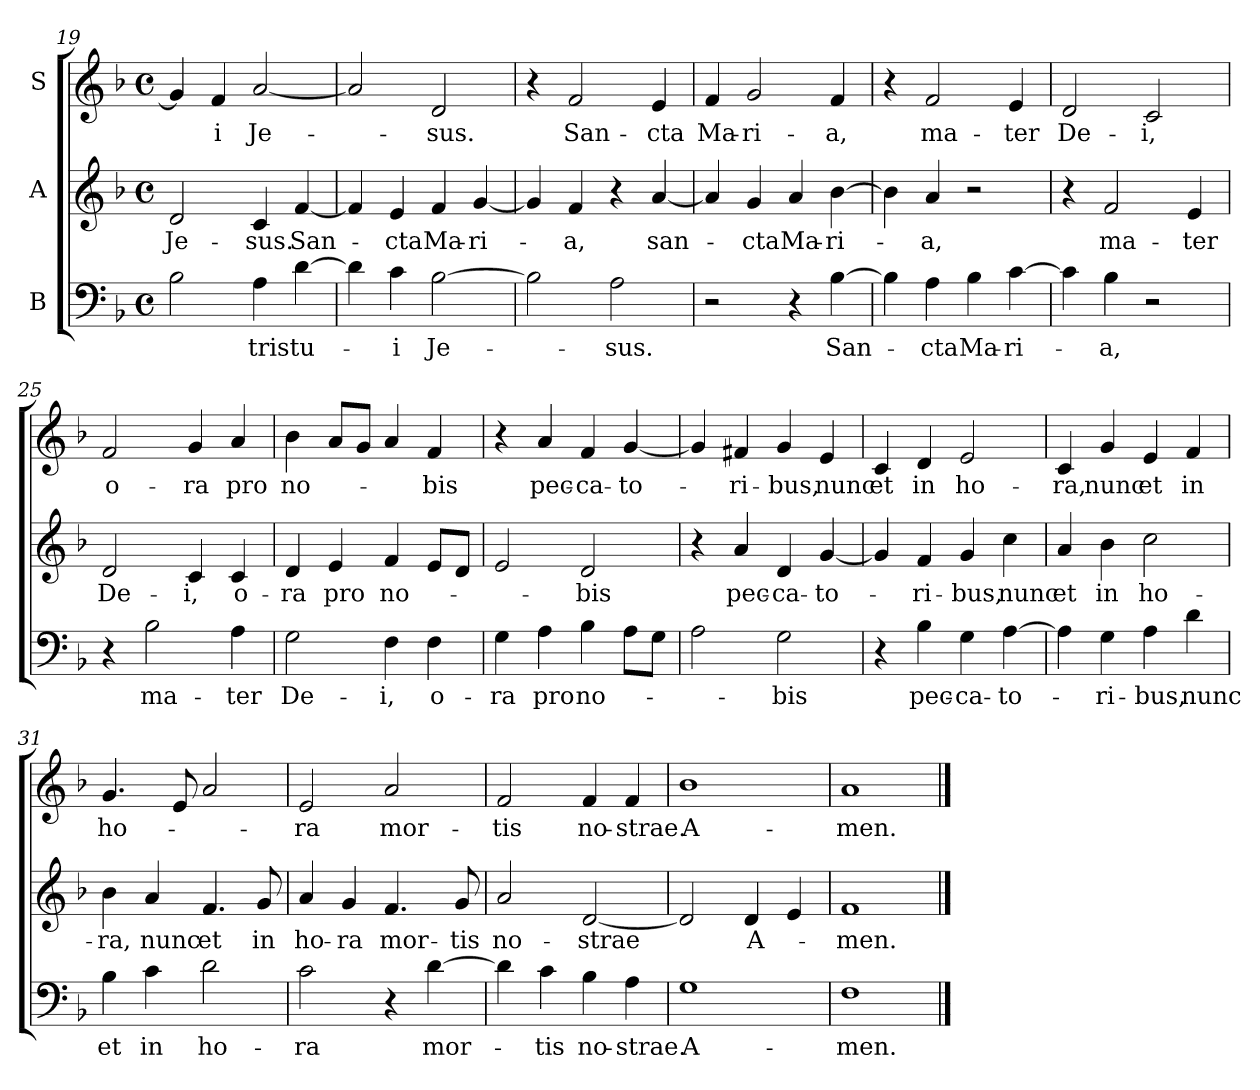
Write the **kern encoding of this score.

**kern	**text	**kern	**text	**kern	**text
*part3	*part3	*part2	*part2	*part1	*part1
*staff3	*staff3	*staff2	*staff2	*staff1	*staff1
*I"B	*	*I"A	*	*I"S	*
!!LO:PB:g=z
*clefF4	*	*clefG2	*	*clefG2	*
*k[b-]	*	*k[b-]	*	*k[b-]	*
*M4/4	*	*M4/4	*	*M4/4	*
*met(c)	*	*met(c)	*	*met(c)	*
=19	=19	=19	=19	=19	=19
!	!	!	!LO:LY:b	!	!
2B-\	.	2d/	Je-	4g/]	.
!	!	!	!	!	!LO:LY:b
.	.	.	.	4f/	-i
!	!LO:LY:b	!	!LO:LY:b	!	!LO:LY:b
4A\	-tris	4c/	-sus.	[2a/	Je-
!	!LO:LY:b	!	!LO:LY:b	!	!
[4d\	tu-	[4f/	San-	.	.
=20	=20	=20	=20	=20	=20
4d\]	.	4f/]	.	2a/]	.
!	!LO:LY:b	!	!LO:LY:b	!	!
4c\	-i	4e/	-cta	.	.
!	!LO:LY:b	!	!LO:LY:b	!	!LO:LY:b
[2B-\	Je-	4f/	Ma-	2d/	-sus.
!	!	!	!LO:LY:b	!	!
.	.	[4g/	-ri-	.	.
=21	=21	=21	=21	=21	=21
2B-\]	.	4g/]	.	4r	.
!	!	!	!LO:LY:b	!	!LO:LY:b
.	.	4f/	-a,	2f/	San-
!	!LO:LY:b	!	!	!	!
2A\	-sus.	4r	.	.	.
!	!	!	!LO:LY:b	!	!LO:LY:b
.	.	[4a/	san-	4e/	-cta
=22	=22	=22	=22	=22	=22
!	!	!	!	!	!LO:LY:b
2r	.	4a/]	.	4f/	Ma-
!	!	!	!LO:LY:b	!	!LO:LY:b
.	.	4g/	-cta	2g/	-ri-
!	!	!	!LO:LY:b	!	!
4r	.	4a/	Ma-	.	.
!	!LO:LY:b	!	!LO:LY:b	!	!LO:LY:b
[4B-\	San-	[4b-\	-ri-	4f/	-a,
=23	=23	=23	=23	=23	=23
4B-\]	.	4b-\]	.	4r	.
!	!LO:LY:b	!	!LO:LY:b	!	!LO:LY:b
4A\	-cta	4a/	-a,	2f/	ma-
!	!LO:LY:b	!	!	!	!
4B-\	Ma-	2r	.	.	.
!	!LO:LY:b	!	!	!	!LO:LY:b
[4c\	-ri-	.	.	4e/	-ter
=24	=24	=24	=24	=24	=24
!	!	!	!	!	!LO:LY:b
4c\]	.	4r	.	2d/	De-
!	!LO:LY:b	!	!LO:LY:b	!	!
4B-\	-a,	2f/	ma-	.	.
!	!	!	!	!	!LO:LY:b
2r	.	.	.	2c/	-i,
!	!	!	!LO:LY:b	!	!
.	.	4e/	-ter	.	.
!!LO:LB:g=z
=25	=25	=25	=25	=25	=25
!	!	!	!LO:LY:b	!	!LO:LY:b
4r	.	2d/	De-	2f/	o-
!	!LO:LY:b	!	!	!	!
2B-\	ma-	.	.	.	.
!	!	!	!LO:LY:b	!	!LO:LY:b
.	.	4c/	-i,	4g/	-ra
!	!LO:LY:b	!	!LO:LY:b	!	!LO:LY:b
4A\	-ter	4c/	o-	4a/	pro
=26	=26	=26	=26	=26	=26
!	!LO:LY:b	!	!LO:LY:b	!	!LO:LY:b
2G\	De-	4d/	-ra	4b-\	no-
!	!	!	!LO:LY:b	!	!
.	.	4e/	pro	8a/L	.
.	.	.	.	8g/J	.
!	!LO:LY:b	!	!LO:LY:b	!	!
4F\	-i,	4f/	no-	4a/	.
!	!LO:LY:b	!	!	!	!LO:LY:b
4F\	o-	8e/L	.	4f/	-bis
.	.	8d/J	.	.	.
=27	=27	=27	=27	=27	=27
!	!LO:LY:b	!	!	!	!
4G\	-ra	2e/	.	4r	.
!	!LO:LY:b	!	!	!	!LO:LY:b
4A\	pro	.	.	4a/	pec-
!	!LO:LY:b	!	!LO:LY:b	!	!LO:LY:b
4B-\	no-	2d/	-bis	4f/	-ca-
!	!	!	!	!	!LO:LY:b
8A\L	.	.	.	[4g/	-to-
8G\J	.	.	.	.	.
=28	=28	=28	=28	=28	=28
2A\	.	4r	.	4g/]	.
!	!	!	!LO:LY:b	!	!LO:LY:b
.	.	4a/	pec-	4f#X/	-ri-
!	!LO:LY:b	!	!LO:LY:b	!	!LO:LY:b
2G\	-bis	4d/	-ca-	4g/	-bus,
!	!	!	!LO:LY:b	!	!LO:LY:b
.	.	[4g/	-to-	4e/	nunc
=29	=29	=29	=29	=29	=29
!	!	!	!	!	!LO:LY:b
4r	.	4g/]	.	4c/	et
!	!LO:LY:b	!	!LO:LY:b	!	!LO:LY:b
4B-\	pec-	4f/	-ri-	4d/	in
!	!LO:LY:b	!	!LO:LY:b	!	!LO:LY:b
4G\	-ca-	4g/	-bus,	2e/	ho-
!	!LO:LY:b	!	!LO:LY:b	!	!
[4A\	-to-	4cc\	nunc	.	.
=30	=30	=30	=30	=30	=30
!	!	!	!LO:LY:b	!	!LO:LY:b
4A\]	.	4a/	et	4c/	-ra,
!	!LO:LY:b	!	!LO:LY:b	!	!LO:LY:b
4G\	-ri-	4b-\	in	4g/	nunc
!	!LO:LY:b	!	!LO:LY:b	!	!LO:LY:b
4A\	-bus,	2cc\	ho-	4e/	et
!	!LO:LY:b	!	!	!	!LO:LY:b
4d\	nunc	.	.	4f/	in
!!LO:LB:g=z
=31	=31	=31	=31	=31	=31
!	!LO:LY:b	!	!LO:LY:b	!	!LO:LY:b
4B-\	et	4b-\	-ra,	4.g/	ho-
!	!LO:LY:b	!	!LO:LY:b	!	!
4c\	in	4a/	nunc	.	.
.	.	.	.	8e/	.
!	!LO:LY:b	!	!LO:LY:b	!	!
2d\	ho-	4.f/	et	2a/	.
!	!	!	!LO:LY:b	!	!
.	.	8g/	in	.	.
=32	=32	=32	=32	=32	=32
!	!LO:LY:b	!	!LO:LY:b	!	!LO:LY:b
2c\	-ra	4a/	ho-	2e/	-ra
!	!	!	!LO:LY:b	!	!
.	.	4g/	-ra	.	.
!	!	!	!LO:LY:b	!	!LO:LY:b
4r	.	4.f/	mor-	2a/	mor-
!	!LO:LY:b	!	!	!	!
[4d\	mor-	.	.	.	.
!	!	!	!LO:LY:b	!	!
.	.	8g/	-tis	.	.
=33	=33	=33	=33	=33	=33
!	!	!	!LO:LY:b	!	!LO:LY:b
4d\]	.	2a/	no-	2f/	-tis
!	!LO:LY:b	!	!	!	!
4c\	-tis	.	.	.	.
!	!LO:LY:b	!	!LO:LY:b	!	!LO:LY:b
4B-\	no-	[2d/	-strae	4f/	no-
!	!LO:LY:b	!	!	!	!LO:LY:b
4A\	-strae.	.	.	4f/	-strae.
=34	=34	=34	=34	=34	=34
!	!LO:LY:b	!	!	!	!LO:LY:b
1G	A-	2d/]	.	1b-	A-
!	!	!	!LO:LY:b	!	!
.	.	4d/	A-	.	.
.	.	4e/	.	.	.
=35	=35	=35	=35	=35	=35
!	!LO:LY:b	!	!LO:LY:b	!	!LO:LY:b
1F	-men.	1f	men.	1a	-men.
==	==	==	==	==	==
*-	*-	*-	*-	*-	*-
